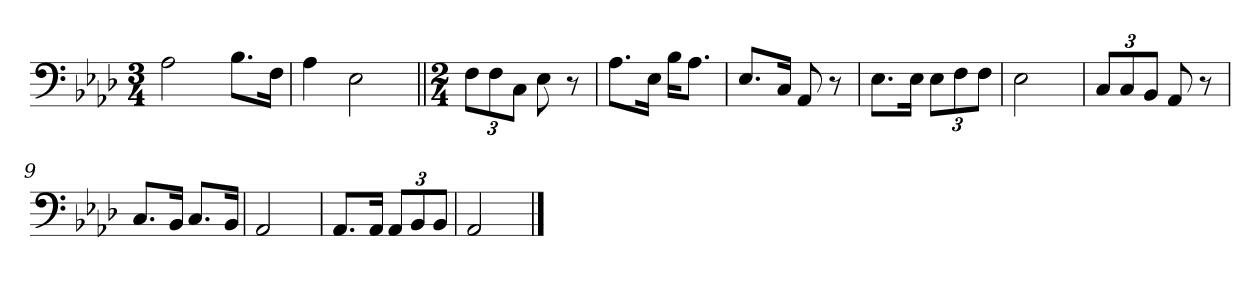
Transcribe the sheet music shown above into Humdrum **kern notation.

**kern
*part1
*staff1
*clefF4
*k[b-e-a-d-]
*M3/4
=1
2A-\
8.B-\L
16F\Jk
=2
4A-\
2E-\
=3||
*M2/4
12F\L
12F\
12C\J
8E-\
8r
=4
8.A-\L
16E-\Jk
16B-\KL
8.A-\J
=5
8.E-/L
16C/Jk
8AA-/
8r
=6
8.E-\L
16E-\Jk
12E-\L
12F\
12F\J
=7
2E-\
=8
12C/L
12C/
12BB-/J
8AA-/
8r
=9
8.C/L
16BB-/Jk
8.C/L
16BB-/Jk
=10
2AA-/
=11
8.AA-/L
16AA-/Jk
12AA-/L
12BB-/
12BB-/J
=12
2AA-/
==
*-
